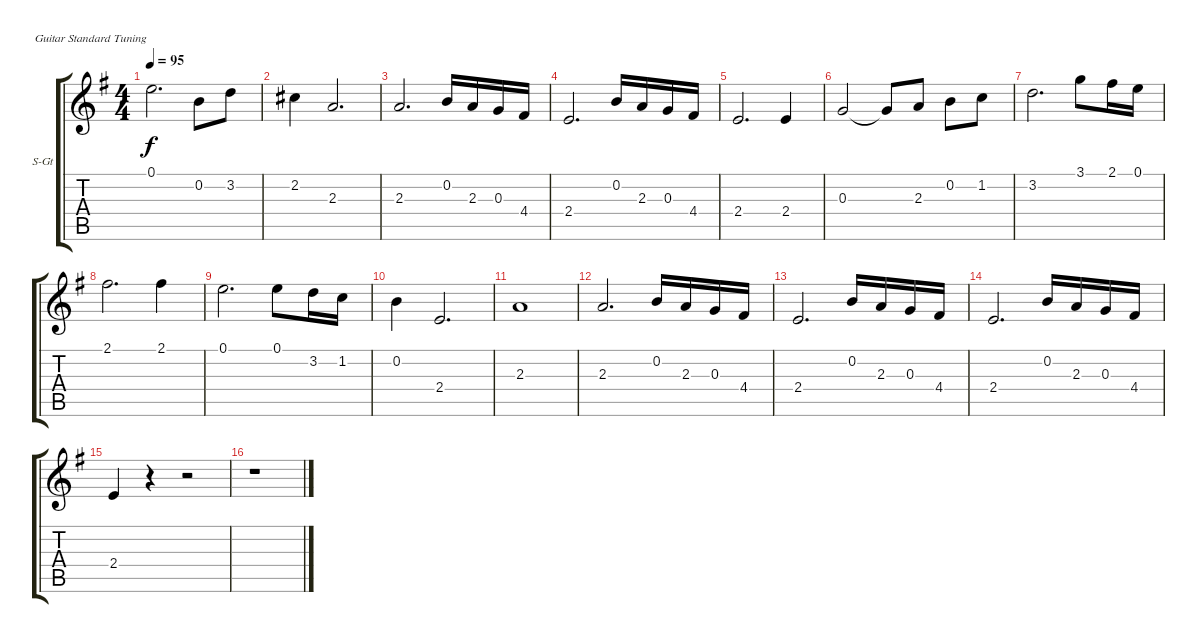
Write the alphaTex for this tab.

\bracketExtendMode groupsimilarinstruments
\firstSystemTrackNameOrientation horizontal
\otherSystemsTrackNameOrientation horizontal
\track ("Quena" "S-Gt") {instrument flute}
\staff {score tabs}
\tuning (E4 B3 G3 D3 A2 E2)
\displaytranspose 12
\ts (4 4)
\tempo 95
\clef g2
\ks g
0.1.2{d dy f} 0.2.8 3.2.8 |
2.2.4 2.3.2{d} |
2.3.2{d} 0.2.16 2.3.16 0.3.16 4.4.16 |
2.4.2{d} 0.2.16 2.3.16 0.3.16 4.4.16 |
2.4.2{d} 2.4.4 |
0.3.2 0.3{t}.8 2.3.8 0.2.8 1.2.8 |
3.2.2{d} 3.1.8 2.1.16 0.1.16 |
2.1.2{d} 2.1.4 |
0.1.2{d} 0.1.8 3.2.16 1.2.16 |
0.2.4 2.4.2{d} |
2.3.1 |
2.3.2{d} 0.2.16 2.3.16 0.3.16 4.4.16 |
2.4.2{d} 0.2.16 2.3.16 0.3.16 4.4.16 |
2.4.2{d} 0.2.16 2.3.16 0.3.16 4.4.16 |
2.4.4 r.4 r.2 |
r.1
